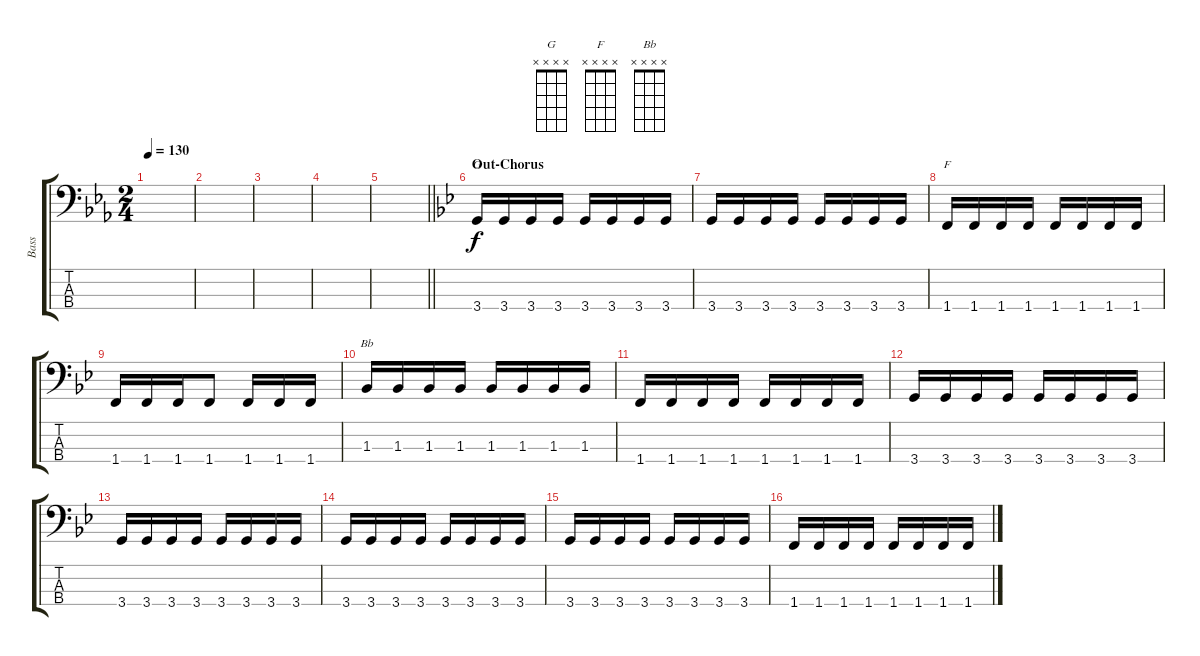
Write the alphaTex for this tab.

\track ("Bass" "Bass") {instrument electricbassfinger}
\staff {score tabs}
\tuning (G2 D2 A1 E1) {hide}
\chord ("G" x x x x)
\chord ("F" x x x x)
\chord ("Bb" x x x x)
\ts (2 4)
\tempo 130
\clef f4
\ks cminor
|
|
|
|
\barLineRight lightlight
|
\section ("" "Out-Chorus")
\ks gminor
3.4.16{ch "G"} 3.4.16 3.4.16 3.4.16 3.4.16 3.4.16 3.4.16 3.4.16 |
3.4.16 3.4.16 3.4.16 3.4.16 3.4.16 3.4.16 3.4.16 3.4.16 |
1.4.16{ch "F"} 1.4.16 1.4.16 1.4.16 1.4.16 1.4.16 1.4.16 1.4.16 |
1.4.16 1.4.16 1.4.16 1.4.8 1.4.16 1.4.16 1.4.16 |
1.3.16{ch "Bb"} 1.3.16 1.3.16 1.3.16 1.3.16 1.3.16 1.3.16 1.3.16 |
1.4.16 1.4.16 1.4.16 1.4.16 1.4.16 1.4.16 1.4.16 1.4.16 |
3.4.16 3.4.16 3.4.16 3.4.16 3.4.16 3.4.16 3.4.16 3.4.16 |
3.4.16 3.4.16 3.4.16 3.4.16 3.4.16 3.4.16 3.4.16 3.4.16 |
3.4.16 3.4.16 3.4.16 3.4.16 3.4.16 3.4.16 3.4.16 3.4.16 |
3.4.16 3.4.16 3.4.16 3.4.16 3.4.16 3.4.16 3.4.16 3.4.16 |
1.4.16 1.4.16 1.4.16 1.4.16 1.4.16 1.4.16 1.4.16 1.4.16
